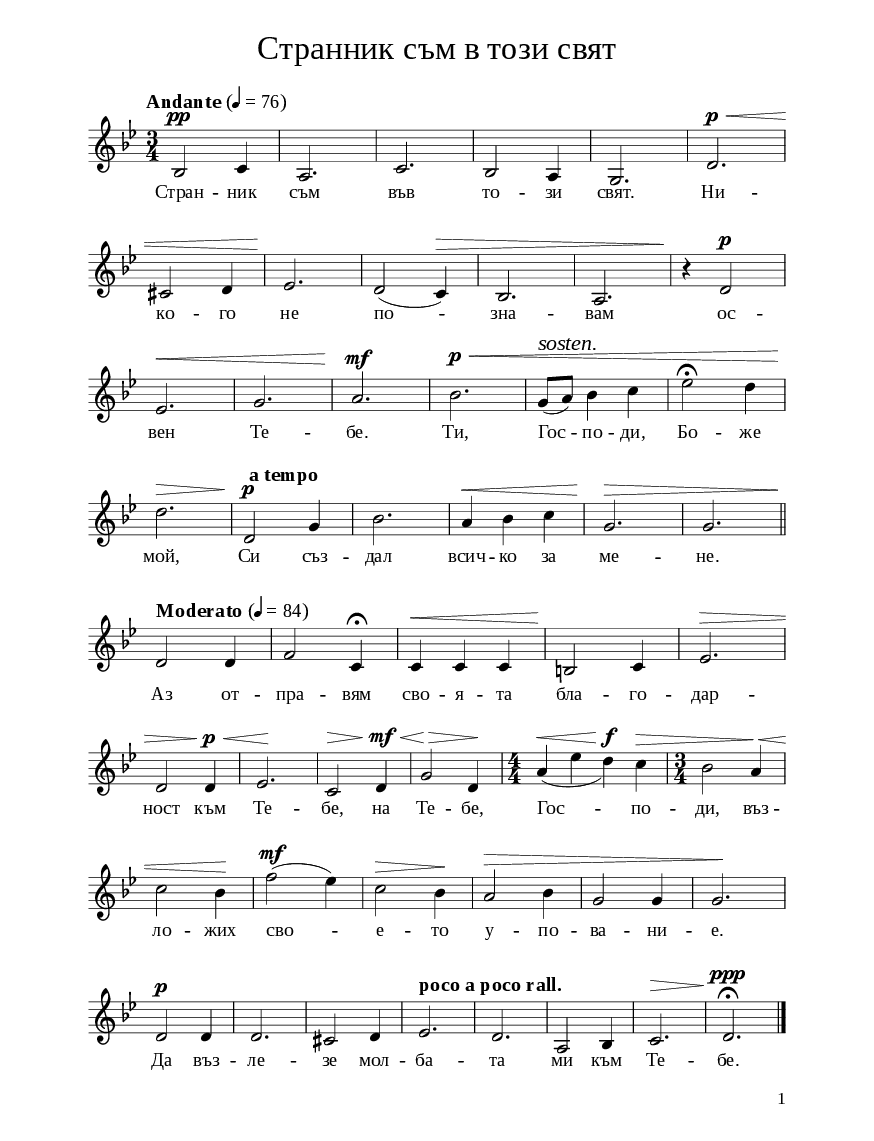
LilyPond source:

\version "2.24.4"

% include paper part and global functions
\include "include/globals.ily"

\bookpart {
  \label #'ref217
  \tocItem \markup "Странник съм в този свят "
  \paper {
    print-all-headers = ##t
    print-page-number = ##t
    print-first-page-number = ##t

    % put page numbers on the bottom
    oddHeaderMarkup = \markup ""
    evenHeaderMarkup = \markup ""
    oddFooterMarkup = \markup
    \fill-line {
      ""
      \if \should-print-page-number \fromproperty #'page:page-number-string
    }
    evenFooterMarkup = \markup
    \fill-line {
      \if \should-print-page-number \fromproperty #'page:page-number-string
      ""
    }

    left-margin = 1.5\cm
    right-margin = 1.5\cm
    top-margin = 1.6\cm
    bottom-margin = 1.2\cm
    ragged-bottom = ##t % do not spread the staves to fill the whole vertical space

    % change distance between staves
    system-system-spacing =
    #'((basic-distance . 16)
       (minimum-distance . 6)
       (padding . 1)
       (stretchability . 12))
  }
  \score {
    \include "include/score-layout.ily"
    \new Voice \absolute {
      \clef treble
      \key g \minor
      \time 3/4
      \tempoFunc "Andante" 4 "76"
      \autoBeamOff
      bes2 ^\pp c'4 | % 2
      a2. | % 3
      c'2. | % 4
      bes2 a4 | % 5
      g2.  | % 6
      d'2. ^\p ^\< \break | % 7
      cis'2 d'4 | % 8
      es'2. _\! | % 9
      d'2 ( c'4 ) ^\> |
      bes2. | % 11
      a2. | % 12
      r4 ^\! d'2 ^\p \break | % 13
      es'2. ^\< | % 14
      g'2. | % 15
      a'2.  ^\! ^\mf | % 16
      bes'2. ^\p ^\< | % 17
      g'8^\markup{ \huge \italic {sosten.} } ( [ a'8 ) ]
      bes'4 c''4 | % 18
      es''2 ^\fermata d''4 \break | % 19
      d''2.  ^\! ^\> |
      \tempo" a tempo"d'2 ^\! ^\p g'4 | % 21
      bes'2. | % 22
      a'4 ^\< bes'4 c''4 | % 23
      g'2. ^\! ^\> | % 24
      g'2.  \bar "||"
      \break | % 25
      \tempoFunc "Moderato" 4 "84" | % 25
      d'2 ^\! d'4 | % 26
      f'2 c'4 ^\fermata  | % 27
      c'4 ^\< c'4 c'4 | % 28
      b2 ^\! c'4 | % 29
      es'2. ^\> \break |
      d'2 \override Hairpin.to-barline = ##f d'4 _\! ^\p ^\< | % 31
      es'2. ^\! | % 32
      c'2  ^\> d'4 ^\! ^\mf ^\< | % 33
      g'2 ^\> d'4  ^\! | % 34
      \numericTimeSignature\time 4/4  | % 34
      \slurDown a'4 ( ^\! ^\< es''4 d''4 ) ^\! ^\f
      c''4 ^\> | % 35
      \time 3/4  | % 35
      bes'2   a'4 _\! ^\< | \break % 36
      c''2 bes'4  ^\! | % 37
      \slurUp f''2 ( ^\mf es''4 ) | % 38
      c''2 ^\> bes'4 ^\! | % 39
      a'2 ^\> bes'4 |
      g'2 g'4 | % 41
      g'2.  ^\! | \break  % 42
      d'2 ^\p d'4 | % 43
      d'2.| % 44
      cis'2 d'4 | % 45
      \tempo"poco a poco rall." es'2. | % 46
      d'2. | % 47
      a2 bes4 | % 48
      \override Hairpin.Y-extent = #'(0 . 3)
      c'2. ^\>  % 49
      d'2. ^\fermata ^\ppp |
      \bar "|."
    }

    \addlyrics {
      Стран -- ник съм във то -- зи
      свят. Ни -- ко -- го не по --
      зна -- вам ос -- вен Те -- бе. Ти,
      Гос -- по -- ди, Бо -- же мой,
      Си съз -- дал всич -- ко за ме --
      не. Аз от -- пра -- вям сво -- я --
      та бла -- го -- дар -- ност към Те
      -- бе, на Те -- бе, Гос  --  по
      -- ди, въз -- ло -- жих сво -- е --
      то у -- по -- ва -- ни -- е. Да въз
      -- ле -- зе мол -- ба -- та ми към
      Те -- бе.}

      \header {
        title = \titleFunc #'ref_desc_20 "Странник съм в този свят" "Strannik săm v tozi svjat"
      }

      \midi{}

    } % score


  } % bookpart
